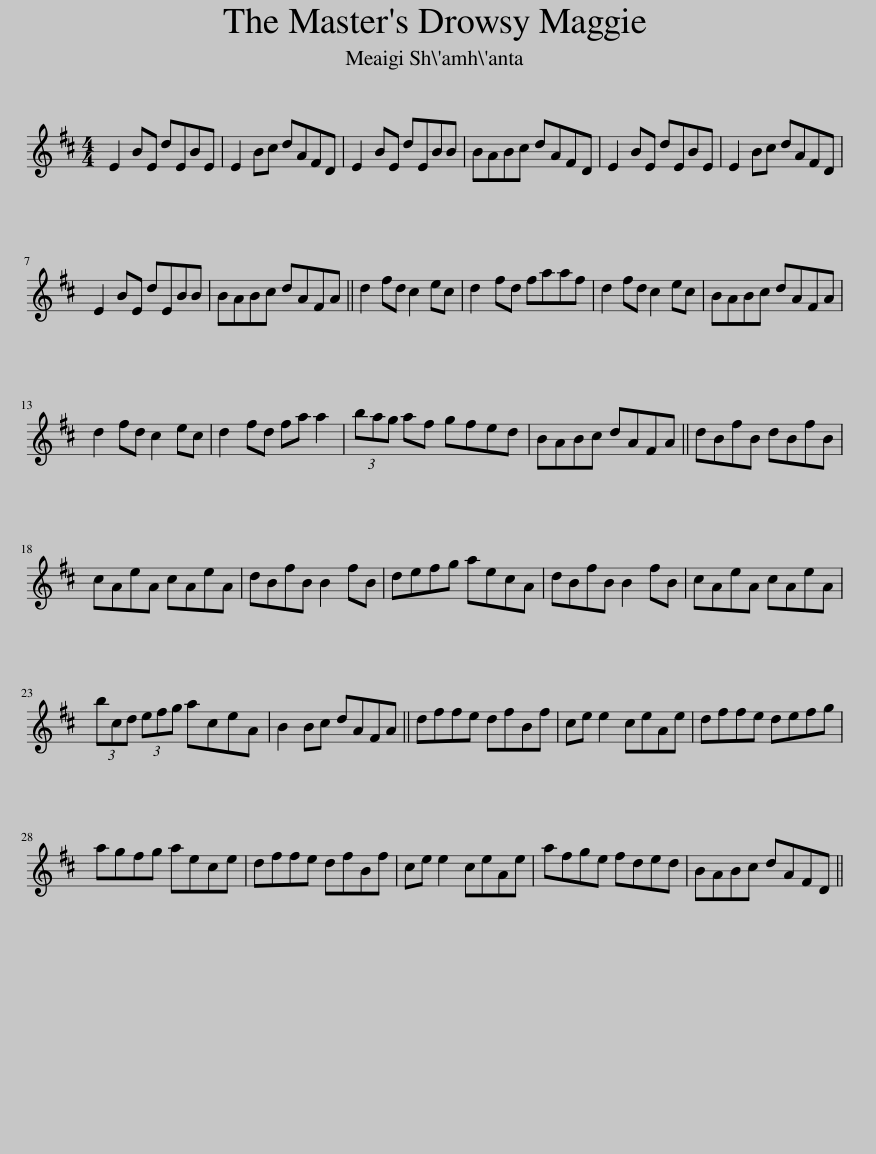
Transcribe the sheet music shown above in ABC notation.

X:1
L:1/8
M:4/4
I:linebreak $
K:D
V:1 treble
V:1
 E2 BE dEBE | E2 Bc dAFD | E2 BE dEBB | BABc dAFD | E2 BE dEBE | %5
 E2 Bc dAFD |$ E2 BE dEBB | BABc dAFA || d2 fd c2 ec | d2 fd faaf | %10
 d2 fd c2 ec | BABc dAFA |$ d2 fd c2 ec | d2 fd fa a2 | (3bag af gfed | %15
 BABc dAFA || dBfB dBfB |$ cAeA cAeA | dBfB B2 fB | defg aecA | %20
 dBfB B2 fB | cAeA cAeA |$ (3bcd (3efg aceA | B2 Bc dAFA || dffe dfBf | %25
 ce e2 ceAe | dffe defg |$ agfg aece | dffe dfBf | ce e2 ceAe | %30
 afge fded | BABc dAFD || %32
